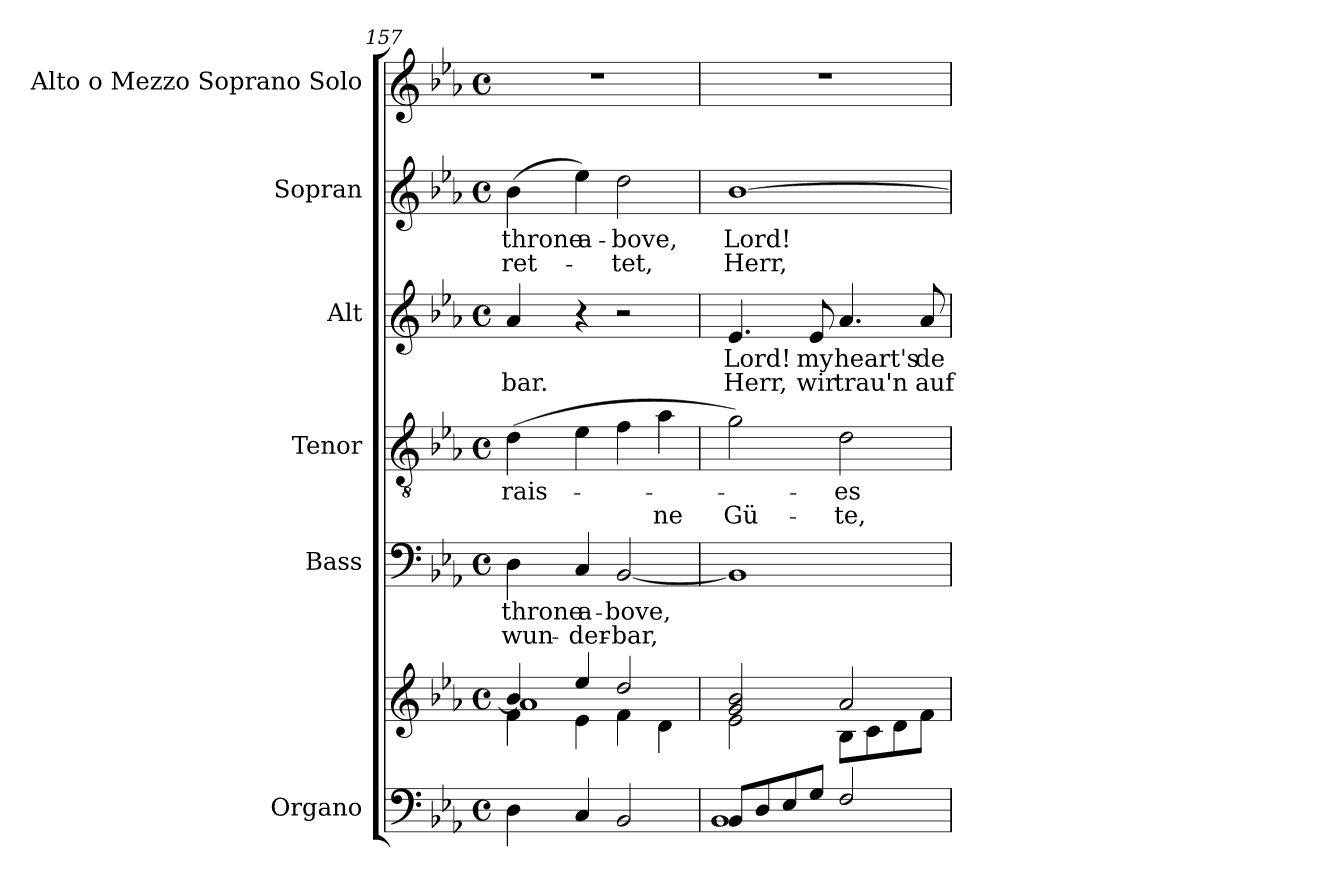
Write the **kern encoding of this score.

**kern	**kern	**kern	**text	**text	**kern	**text	**text	**kern	**text	**text	**kern	**text	**text	**kern
*part6	*part6	*part5	*part5	*part5	*part4	*part4	*part4	*part3	*part3	*part3	*part2	*part2	*part2	*part1
*staff7	*staff6	*staff5	*staff5	*staff5	*staff4	*staff4	*staff4	*staff3	*staff3	*staff3	*staff2	*staff2	*staff2	*staff1
*I"Organo	*	*I"Bass	*	*	*I"Tenor	*	*	*I"Alt	*	*	*I"Sopran	*	*	*I"Alto o Mezzo Soprano Solo
*	*	*I'B	*	*	*I'T	*	*	*I'A	*	*	*I'S	*	*	*I'S o l o
*clefF4	*clefG2	*clefF4	*	*	*clefGv2	*	*	*clefG2	*	*	*clefG2	*	*	*clefG2
*k[b-e-a-]	*k[b-e-a-]	*k[b-e-a-]	*	*	*k[b-e-a-]	*	*	*k[b-e-a-]	*	*	*k[b-e-a-]	*	*	*k[b-e-a-]
*M4/4	*M4/4	*M4/4	*	*	*M4/4	*	*	*M4/4	*	*	*M4/4	*	*	*M4/4
*met(c)	*met(c)	*met(c)	*	*	*met(c)	*	*	*met(c)	*	*	*met(c)	*	*	*met(c)
=157	=157	=157	=157	=157	=157	=157	=157	=157	=157	=157	=157	=157	=157	=157
*	*^	*	*	*	*	*	*	*	*	*	*	*	*	*
*	*	*^	*	*	*	*	*	*	*	*	*	*	*	*	*
4D\	4b-/	4f\	1a-]	4D\	throne	wun-	(4d\	rais-	.	4a-/	.	-bar.	(4b-\	throne	ret-	1r
4C/	4ee-/	4e-\	.	4C/	a-	-der-	4e-\	.	.	4r	.	.	4ee-\)	a-	.	.
2BB-/	2dd/	4f\	.	[2BB-/	-bove,	-bar,	4f\	.	.	2r	.	.	2dd\	-bove,	-tet,	.
.	.	4d\	.	.	.	.	4a-\	.	-ne	.	.	.	.	.	.	.
*	*	*v	*v	*	*	*	*	*	*	*	*	*	*	*	*	*
=158	=158	=158	=158	=158	=158	=158	=158	=158	=158	=158	=158	=158	=158	=158	=158
*^	*	*	*	*	*	*	*	*	*	*	*	*	*	*	*
8BB-/L	1BB-	2g/ 2b-/	2e-\	1BB-]	.	.	2g\)	.	Gü-	4.e-/	Lord!	Herr,	[1b-	Lord!	Herr,	1r
8D/	.	.	.	.	.	.	.	.	.	.	.	.	.	.	.	.
8E-/	.	.	.	.	.	.	.	.	.	.	.	.	.	.	.	.
8G/J	.	.	.	.	.	.	.	.	.	8e-/	my	wir	.	.	.	.
2F/	.	2a-/	8B-\L	.	.	.	2d\	-es	-te,	4.a-/	heart's	trau'n	.	.	.	.
.	.	.	8c\	.	.	.	.	.	.	.	.	.	.	.	.	.
.	.	.	8d\	.	.	.	.	.	.	.	.	.	.	.	.	.
.	.	.	8f\J	.	.	.	.	.	.	8a-/	de-	auf	.	.	.	.
*v	*v	*	*	*	*	*	*	*	*	*	*	*	*	*	*	*
*	*v	*v	*	*	*	*	*	*	*	*	*	*	*	*	*
=	=	=	=	=	=	=	=	=	=	=	=	=	=	=
*-	*-	*-	*-	*-	*-	*-	*-	*-	*-	*-	*-	*-	*-	*-
